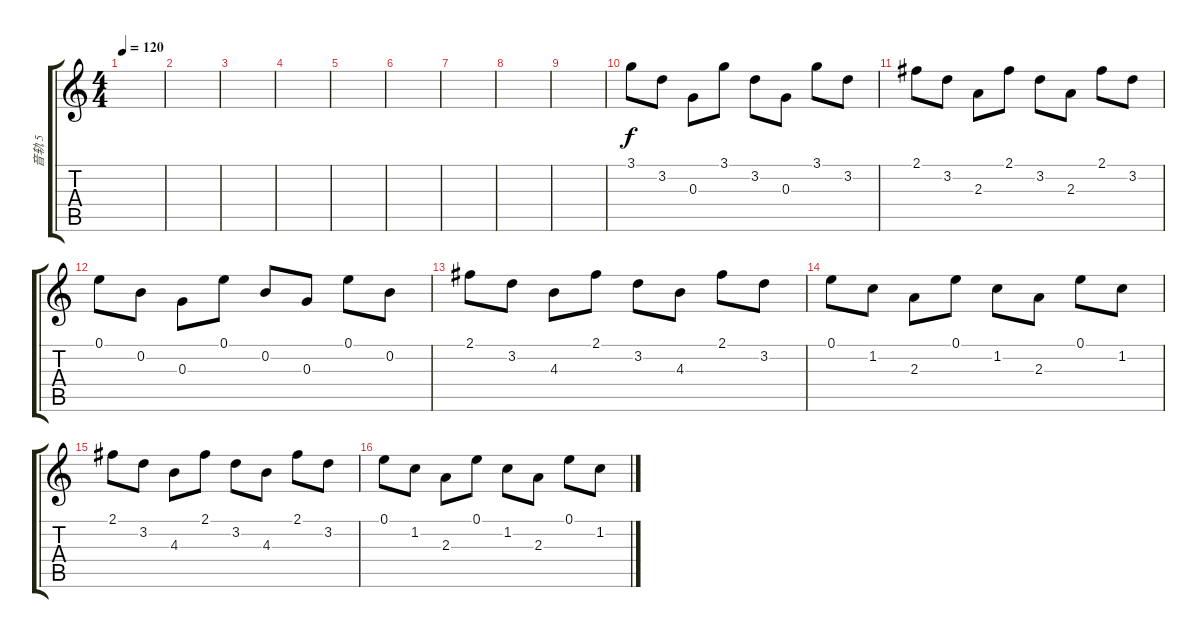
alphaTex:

\track ("音轨 5" "音轨 5") {instrument electricguitarclean}
\staff {score tabs}
\tuning (E4 B3 G3 D3 A2 E2) {hide}
\ts (4 4)
\tempo 120
\clef g2
\ks c
|
|
|
|
|
|
|
|
|
3.1.8 3.2.8 0.3.8 3.1.8 3.2.8 0.3.8 3.1.8 3.2.8 |
2.1.8 3.2.8 2.3.8 2.1.8 3.2.8 2.3.8 2.1.8 3.2.8 |
0.1.8 0.2.8 0.3.8 0.1.8 0.2.8 0.3.8 0.1.8 0.2.8 |
2.1.8 3.2.8 4.3.8 2.1.8 3.2.8 4.3.8 2.1.8 3.2.8 |
0.1.8 1.2.8 2.3.8 0.1.8 1.2.8 2.3.8 0.1.8 1.2.8 |
2.1.8 3.2.8 4.3.8 2.1.8 3.2.8 4.3.8 2.1.8 3.2.8 |
0.1.8 1.2.8 2.3.8 0.1.8 1.2.8 2.3.8 0.1.8 1.2.8
